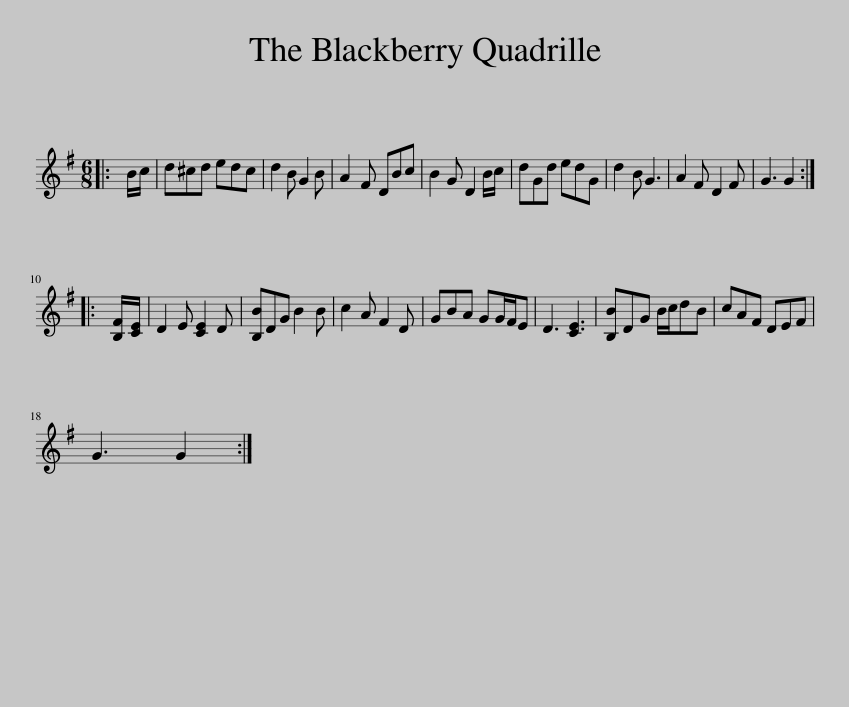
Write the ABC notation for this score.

X:1
L:1/8
M:6/8
I:linebreak $
K:G
V:1 treble
V:1
|: B/c/ | d^cd edc | d2 B G2 B | A2 F DBc | B2 G D2 B/c/ | %5
 dGd edG | d2 B G3 | A2 F D2 F | G3 G2 ::$ [B,F]/[CE]/ | %10
 D2 E [CE]2 D | [B,B]DG B2 B | c2 A F2 D | GBA GG/F/E | D3 [CE]3 | %15
 [B,B]DG B/c/dB | cAF DEF |$ G3 G2 :| %18
